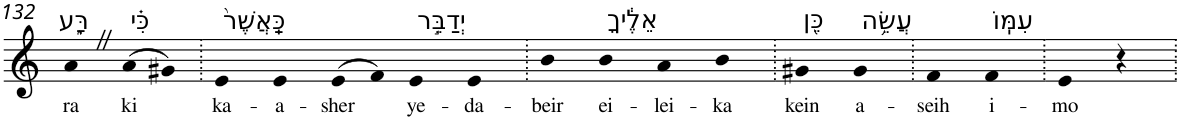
**kern	**text
*part1	*part1
*staff1	*staff1
*I"Piano	*
*I'Pno	*
!!LO:PB:g=z
*clefG2	*
*k[]	*
=132	=132
!LO:TX:a:t=רָּ֑ע	!
!	!LO:LY:b
4aZ	ra
!LO:TX:a:t=כִּ֗י	!
!	!LO:LY:b
(>8a	ki
8g#X)	.
=133.	=133.
!LO:TX:a:t=כַּֽאֲשֶׁר֙	!
!	!LO:LY:b
4e	ka-
!	!LO:LY:b
4e	-a-
!	!LO:LY:b
(>8e	-sher
8f)	.
!LO:TX:a:t=יְדַבֵּ֣ר	!
!	!LO:LY:b
4e	ye-
!	!LO:LY:b
4e	-da-
=134.	=134.
!	!LO:LY:b
4b	-beir
!LO:TX:a:t=אֵלֶ֔יךָ	!
!	!LO:LY:b
4b	ei-
!	!LO:LY:b
4a	-lei-
!	!LO:LY:b
4b	-ka
=135.	=135.
!LO:TX:a:t=כֵּ֖ן	!
!	!LO:LY:b
4g#X	kein
!LO:TX:a:t=עֲשֵׂ֥ה	!
!	!LO:LY:b
4g#	a-
=136.	=136.
!	!LO:LY:b
4f	-seih
!LO:TX:a:t=עִמּֽוֹ	!
!	!LO:LY:b
4f	i-
=137.	=137.
!	!LO:LY:b
4e	-mo
4r	.
=.	=.
*-	*-
